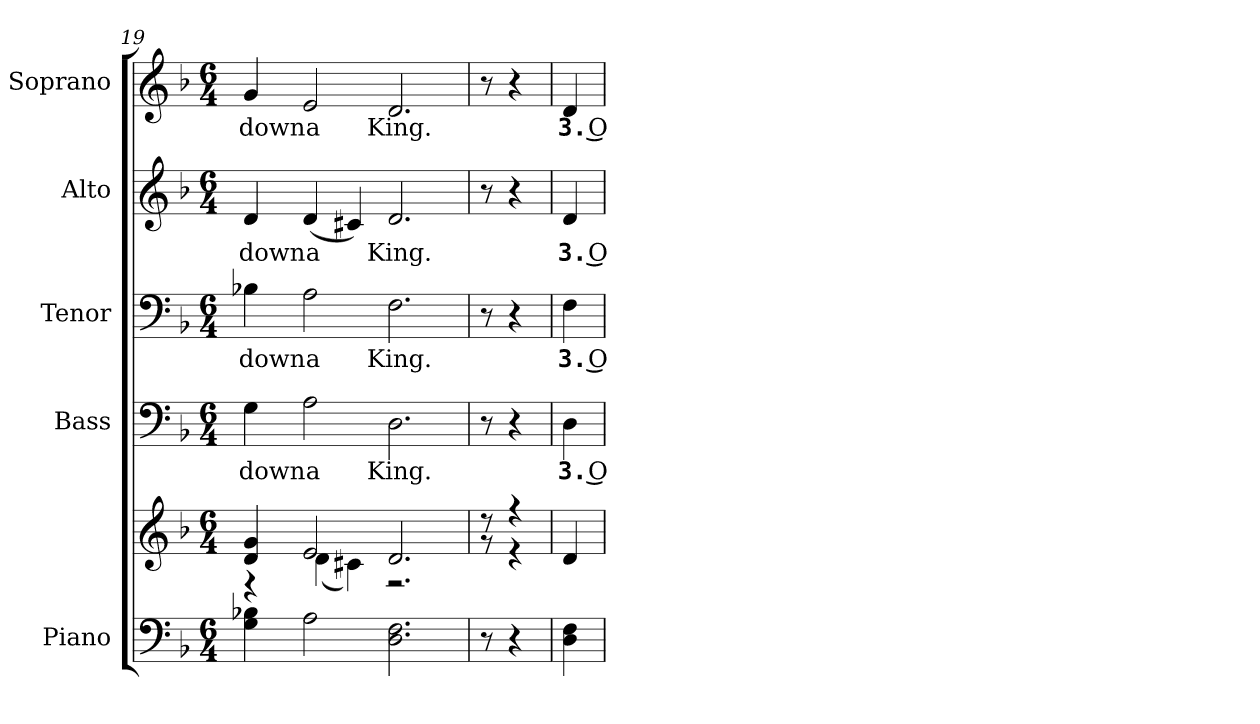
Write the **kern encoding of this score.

**kern	**kern	**kern	**text	**kern	**text	**kern	**text	**kern	**text
*part5	*part5	*part4	*part4	*part3	*part3	*part2	*part2	*part1	*part1
*staff6	*staff5	*staff4	*staff4	*staff3	*staff3	*staff2	*staff2	*staff1	*staff1
*I"Piano	*	*I"Bass	*	*I"Tenor	*	*I"Alto	*	*I"Soprano	*
*I'Pno.	*	*I'B.	*	*I'T.	*	*I'A.	*	*I'S.	*
*clefF4	*clefG2	*clefF4	*	*clefF4	*	*clefG2	*	*clefG2	*
*k[b-]	*k[b-]	*k[b-]	*	*k[b-]	*	*k[b-]	*	*k[b-]	*
*F:	*F:	*F:	*	*F:	*	*F:	*	*F:	*
*M6/4	*M6/4	*M6/4	*	*M6/4	*	*M6/4	*	*M6/4	*
=19	=19	=19	=19	=19	=19	=19	=19	=19	=19
*	*^	*	*	*	*	*	*	*	*
!	!	!	!	!LO:LY:b:color=#000000	!	!	!	!	!	!
!	!	!	!	!	!	!LO:LY:b:color=#000000	!	!	!	!
!	!	!	!	!	!	!	!	!LO:LY:b:color=#000000	!	!
!	!	!	!	!	!	!	!	!	!	!LO:LY:b:color=#000000
4Gi\ 4B-Xi	4di/ 4gi	4r	4Gi\	down	4B-Xi\	down	4di/	down	4gi/	down
!	!	!	!	!LO:LY:b:color=#000000	!	!	!	!	!	!
!	!	!	!	!	!	!LO:LY:b:color=#000000	!	!	!	!
!	!	!	!	!	!	!	!	!LO:LY:b:color=#000000	!	!
!	!	!	!	!	!	!	!	!	!	!LO:LY:b:color=#000000
2Ai\	2ei/	(4di\	2Ai\	a	2Ai\	a	(4di/	a	2ei/	a
.	.	4c#Xi\)	.	.	.	.	4c#Xi/)	.	.	.
!	!	!	!	!LO:LY:b:color=#000000	!	!	!	!	!	!
!	!	!	!	!	!	!LO:LY:b:color=#000000	!	!	!	!
!	!	!	!	!	!	!	!	!LO:LY:b:color=#000000	!	!
!	!	!	!	!	!	!	!	!	!	!LO:LY:b:color=#000000
2.Di\ 2.Fi	2.di/	2.r	2.Di\	King.	2.Fi\	King.	2.di/	King.	2.di/	King.
!!LO:PB:g=z
=20	=20	=20	=20	=20	=20	=20	=20	=20	=20	=20
8r	8r	8r	8r	.	8r	.	8r	.	8r	.
4r	4r	4r	4r	.	4r	.	4r	.	4r	.
=21	=21	=21	=21	=21	=21	=21	=21	=21	=21	=21
!	!	!	!	!LO:LY:b:color=#000000	!	!	!	!	!	!
!	!	!	!	!	!	!LO:LY:b:color=#000000	!	!	!	!
!	!	!	!	!	!	!	!	!LO:LY:b:color=#000000	!	!
!	!	!	!	!	!	!	!	!	!	!LO:LY:b:color=#000000
4Di\ 4Fi	4di/	4ryy	4Di\	3. O	4Fi\	3. O	4di/	3. O	4di/	3. O
*	*v	*v	*	*	*	*	*	*	*	*
=	=	=	=	=	=	=	=	=	=
*-	*-	*-	*-	*-	*-	*-	*-	*-	*-
